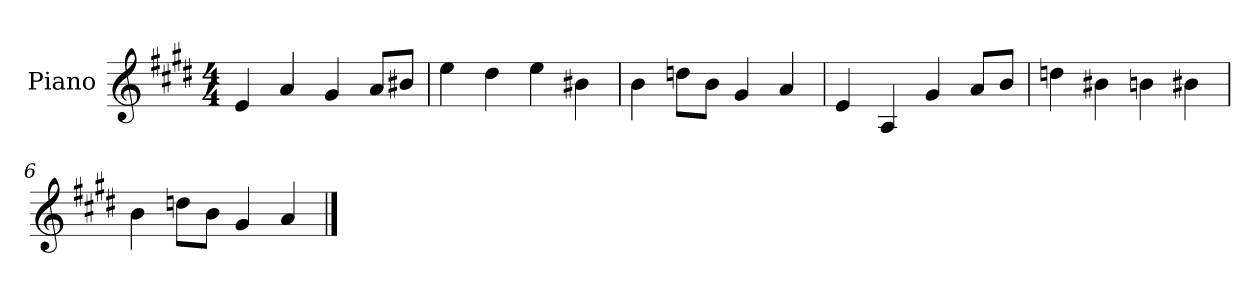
**kern
*part1
*staff1
*I"Piano
*I'P-no
*clefG2
*k[f#c#g#d#]
*M4/4
*MM90
=1
4e/
4a/
4g#/
8a/L
8b#X/J
=2
4ee\
4dd#\
4ee\
4b#X\
=3
4b\
8ddn\L
8b\J
4g#/
4a/
=4
4e/
4A/
4g#/
8a/L
8b/J
=5
4ddn\
4b#X\
4bn\
4b#X\
=6
4b\
8ddn\L
8b\J
4g#/
4a/
==
*-
